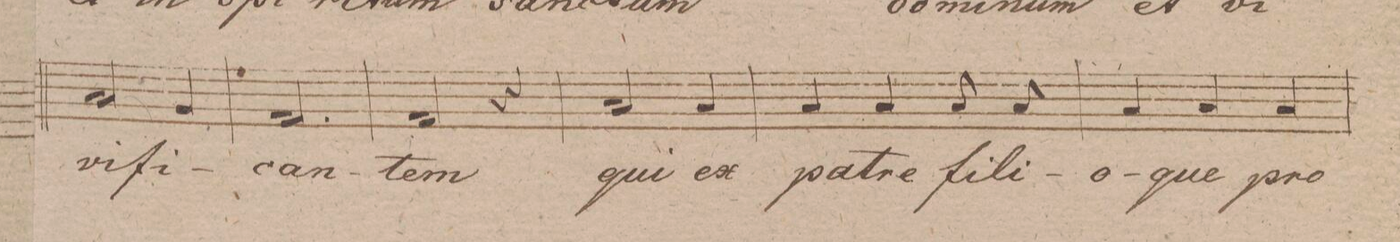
**kern	**text	**dynam
*I"Tenore.	*	*
*clefC4	*	*
*k[f#]	*	*
*met(c|)	*	*
*M3/4	*	*
2G/	-vi-	.
4F#/	-fi-	.
=195	=195	=195
2.E/	-can-	.
=196	=196	=196
2E/	-tem	.
4r	.	.
=197	=197	=197
2G/	qui	.
4G/	ex	.
=198	=198	=198
4G/	pa-	.
4G/	-tre	.
8G/	fi-	.
8G/	-li-	.
=199	=199	=199
4G/	-o-	.
4G/	-que	.
4G/	pro-	.
=200	=200	=200
*-	*-	*-
